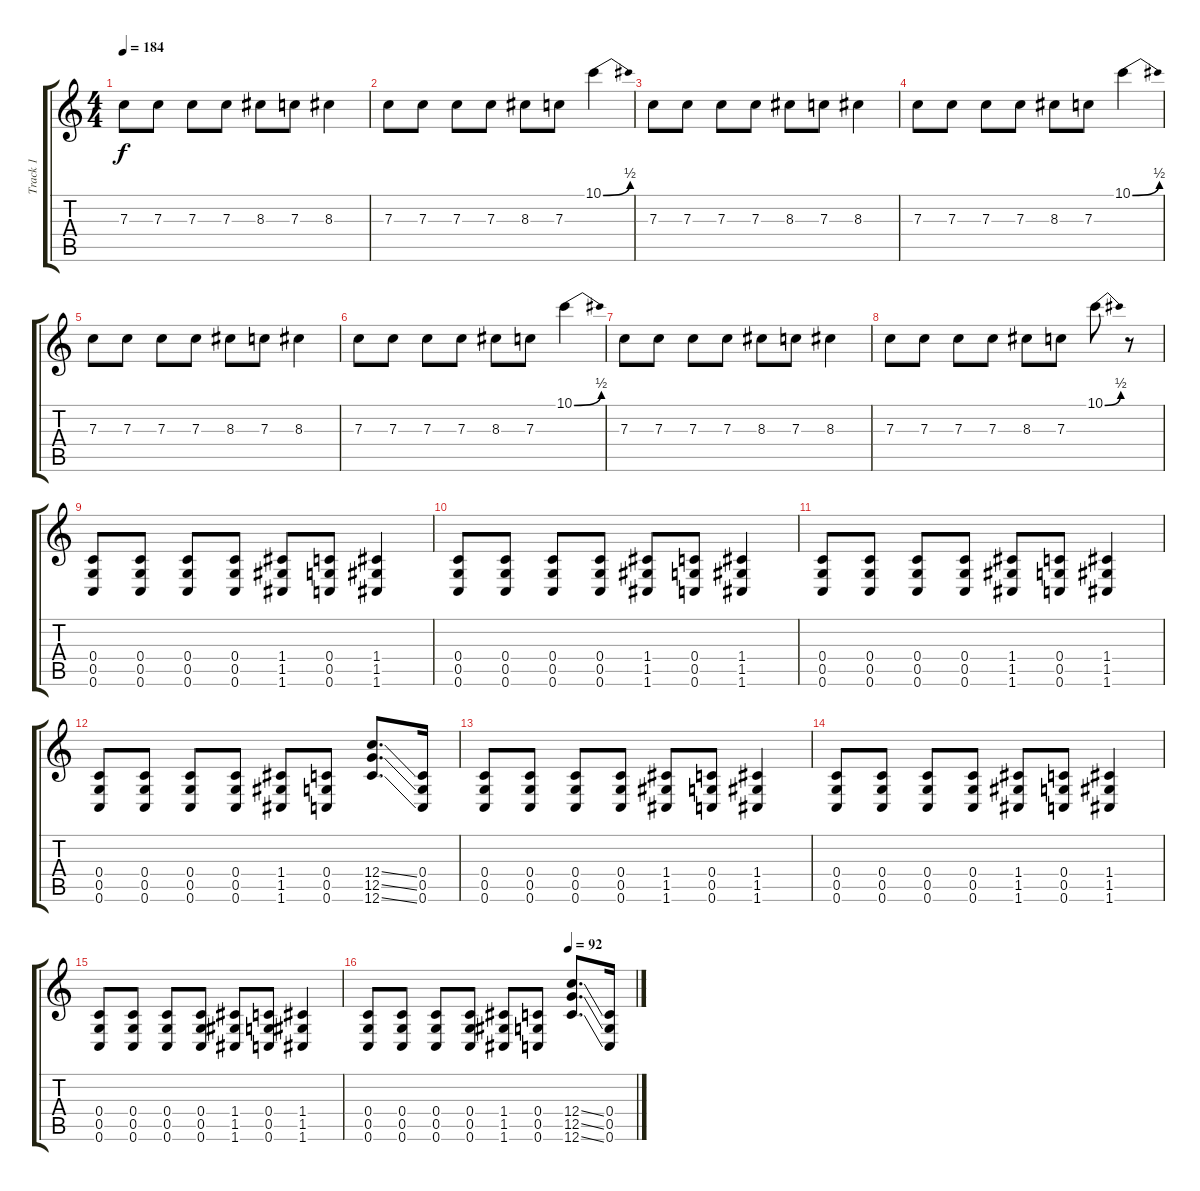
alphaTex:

\track ("Track 1" "Track 1") {instrument overdrivenguitar}
\staff {score tabs}
\tuning (D4 A3 F3 C3 G2 C2) {hide}
\ts (4 4)
\tempo 184
\clef g2
\ks c
7.3.8{dy f} 7.3.8 7.3.8 7.3.8 8.3.8 7.3.8 8.3.4 |
7.3.8 7.3.8 7.3.8 7.3.8 8.3.8 7.3.8 10.1{be (bend 0 0 60 2)}.4 |
7.3.8 7.3.8 7.3.8 7.3.8 8.3.8 7.3.8 8.3.4 |
7.3.8 7.3.8 7.3.8 7.3.8 8.3.8 7.3.8 10.1{be (bend 0 0 60 2)}.4 |
7.3.8 7.3.8 7.3.8 7.3.8 8.3.8 7.3.8 8.3.4 |
7.3.8 7.3.8 7.3.8 7.3.8 8.3.8 7.3.8 10.1{be (bend 0 0 60 2)}.4 |
7.3.8 7.3.8 7.3.8 7.3.8 8.3.8 7.3.8 8.3.4 |
7.3.8 7.3.8 7.3.8 7.3.8 8.3.8 7.3.8 10.1{be (bend 0 0 60 2)}.8 r.8 |
(0.4 0.5 0.6).8 (0.4 0.5 0.6).8 (0.4 0.5 0.6).8 (0.4 0.5 0.6).8 (1.4 1.5 1.6).8 (0.4 0.5 0.6).8 (1.4 1.5 1.6).4 |
(0.4 0.5 0.6).8 (0.4 0.5 0.6).8 (0.4 0.5 0.6).8 (0.4 0.5 0.6).8 (1.4 1.5 1.6).8 (0.4 0.5 0.6).8 (1.4 1.5 1.6).4 |
(0.4 0.5 0.6).8 (0.4 0.5 0.6).8 (0.4 0.5 0.6).8 (0.4 0.5 0.6).8 (1.4 1.5 1.6).8 (0.4 0.5 0.6).8 (1.4 1.5 1.6).4 |
(0.4 0.5 0.6).8 (0.4 0.5 0.6).8 (0.4 0.5 0.6).8 (0.4 0.5 0.6).8 (1.4 1.5 1.6).8 (0.4 0.5 0.6).8 (12.4{ss} 12.5{ss} 12.6{ss}).8{d} (0.4 0.5 0.6).16 |
(0.4 0.5 0.6).8 (0.4 0.5 0.6).8 (0.4 0.5 0.6).8 (0.4 0.5 0.6).8 (1.4 1.5 1.6).8 (0.4 0.5 0.6).8 (1.4 1.5 1.6).4 |
(0.4 0.5 0.6).8 (0.4 0.5 0.6).8 (0.4 0.5 0.6).8 (0.4 0.5 0.6).8 (1.4 1.5 1.6).8 (0.4 0.5 0.6).8 (1.4 1.5 1.6).4 |
(0.4 0.5 0.6).8 (0.4 0.5 0.6).8 (0.4 0.5 0.6).8 (0.4 0.5 0.6).8 (1.4 1.5 1.6).8 (0.4 0.5 0.6).8 (1.4 1.5 1.6).4 |
\tempo (92 0.75)
(0.4 0.5 0.6).8 (0.4 0.5 0.6).8 (0.4 0.5 0.6).8 (0.4 0.5 0.6).8 (1.4 1.5 1.6).8 (0.4 0.5 0.6).8 (12.4{ss} 12.5{ss} 12.6{ss}).8{d} (0.4 0.5 0.6).16
